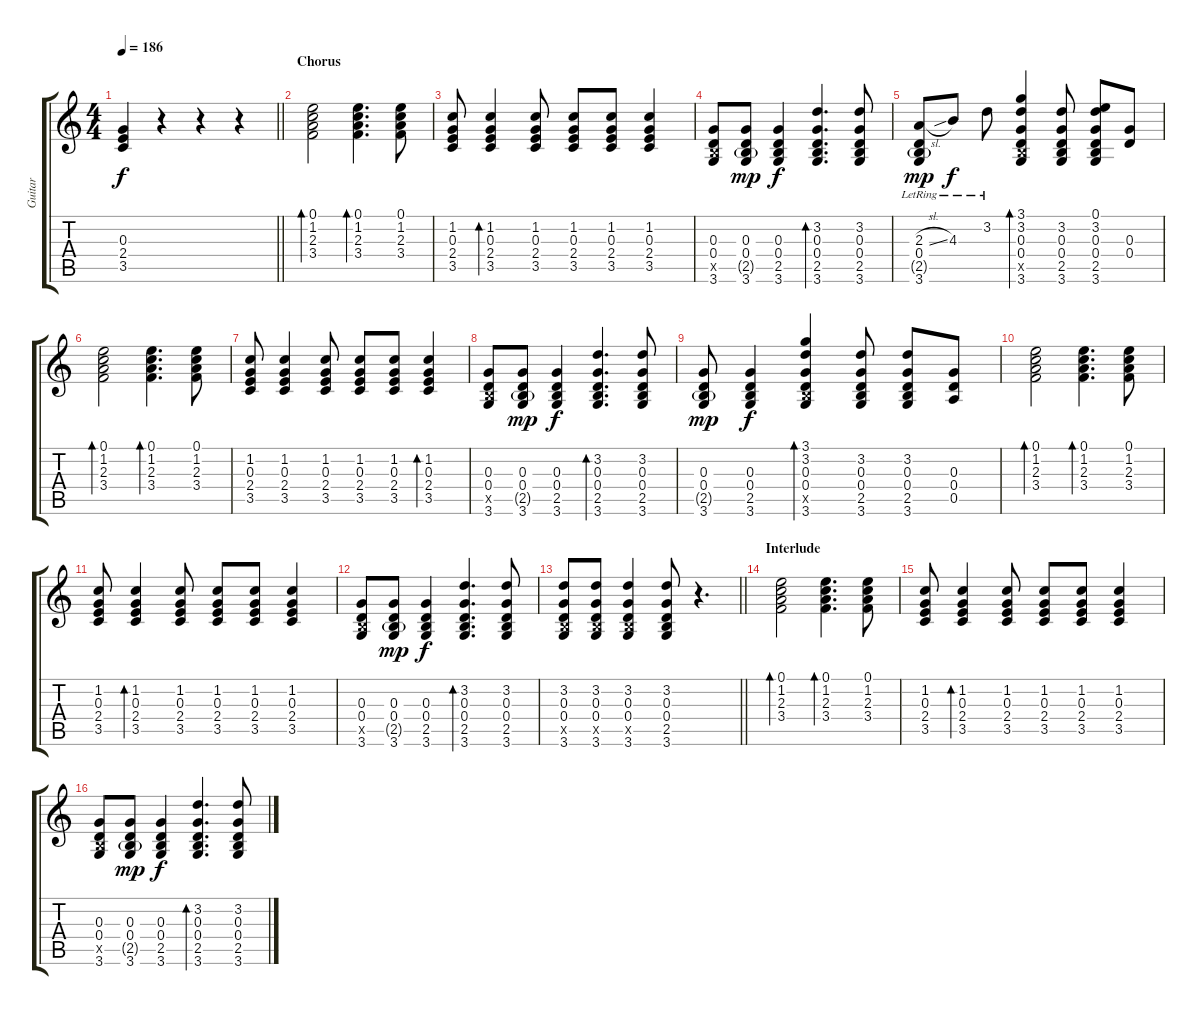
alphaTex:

\track ("Guitar" "Guitar") {instrument acousticguitarsteel}
\staff {score tabs}
\tuning (E4 B3 G3 D3 A2 E2) {hide}
\ts (4 4)
\tempo 186
\clef g2
\barLineRight lightlight
\ks c
(0.3 2.4 3.5).4{dy f} r.4 r.4 r.4 |
\section ("" "Chorus")
(0.1 1.2 2.3 3.4).2{bd 60} (0.1 1.2 2.3 3.4).4{d bd 60} (0.1 1.2 2.3 3.4).8 |
(1.2 0.3 2.4 3.5).8 (1.2 0.3 2.4 3.5).4{bd 120} (1.2 0.3 2.4 3.5).8 (1.2 0.3 2.4 3.5).8 (1.2 0.3 2.4 3.5).8 (1.2 0.3 2.4 3.5).4 |
(0.3 0.4 2.5{x} 3.6).8 (0.3 0.4 2.5{g} 3.6).8{dy mp} (0.3 0.4 2.5 3.6).4{dy f} (3.2 0.3 0.4 2.5 3.6).4{d bd 120} (3.2 0.3 0.4 2.5 3.6).8 |
(2.3{sl lr} 0.4{lr} 2.5{g lr} 3.6{lr}).8{dy mp} 4.3{lr}.8{dy f} 3.2{lr}.8 (3.1 3.2 0.3 0.4 2.5{x} 3.6).4{bd 60} (3.2 0.3 0.4 2.5 3.6).8 (0.1 3.2 0.3 0.4 2.5 3.6).8 (0.3 0.4).8 |
(0.1 1.2 2.3 3.4).2{bd 60} (0.1 1.2 2.3 3.4).4{d bd 60} (0.1 1.2 2.3 3.4).8 |
(1.2 0.3 2.4 3.5).8 (1.2 0.3 2.4 3.5).4 (1.2 0.3 2.4 3.5).8 (1.2 0.3 2.4 3.5).8 (1.2 0.3 2.4 3.5).8 (1.2 0.3 2.4 3.5).4{bd 60} |
(0.3 0.4 2.5{x} 3.6).8 (0.3 0.4 2.5{g} 3.6).8{dy mp} (0.3 0.4 2.5 3.6).4{dy f} (3.2 0.3 0.4 2.5 3.6).4{d bd 120} (3.2 0.3 0.4 2.5 3.6).8 |
(0.3 0.4 2.5{g} 3.6).8{dy mp} (0.3 0.4 2.5 3.6).4{dy f} (3.1 3.2 0.3 0.4 2.5{x} 3.6).4{bd 60} (3.2 0.3 0.4 2.5 3.6).8 (3.2 0.3 0.4 2.5 3.6).8 (0.3 0.4 0.5).8 |
(0.1 1.2 2.3 3.4).2{bd 60} (0.1 1.2 2.3 3.4).4{d bd 60} (0.1 1.2 2.3 3.4).8 |
(1.2 0.3 2.4 3.5).8 (1.2 0.3 2.4 3.5).4{bd 120} (1.2 0.3 2.4 3.5).8 (1.2 0.3 2.4 3.5).8 (1.2 0.3 2.4 3.5).8 (1.2 0.3 2.4 3.5).4 |
(0.3 0.4 2.5{x} 3.6).8 (0.3 0.4 2.5{g} 3.6).8{dy mp} (0.3 0.4 2.5 3.6).4{dy f} (3.2 0.3 0.4 2.5 3.6).4{d bd 120} (3.2 0.3 0.4 2.5 3.6).8 |
\barLineRight lightlight
(3.2 0.3 0.4 2.5{x} 3.6).8 (3.2 0.3 0.4 2.5{x} 3.6).8 (3.2 0.3 0.4 2.5{x} 3.6).4 (3.2 0.3 0.4 2.5 3.6).8 r.4{d} |
\section ("" "Interlude")
(0.1 1.2 2.3 3.4).2{bd 60} (0.1 1.2 2.3 3.4).4{d bd 60} (0.1 1.2 2.3 3.4).8 |
(1.2 0.3 2.4 3.5).8 (1.2 0.3 2.4 3.5).4{bd 120} (1.2 0.3 2.4 3.5).8 (1.2 0.3 2.4 3.5).8 (1.2 0.3 2.4 3.5).8 (1.2 0.3 2.4 3.5).4 |
(0.3 0.4 2.5{x} 3.6).8 (0.3 0.4 2.5{g} 3.6).8{dy mp} (0.3 0.4 2.5 3.6).4{dy f} (3.2 0.3 0.4 2.5 3.6).4{d bd 120} (3.2 0.3 0.4 2.5 3.6).8
